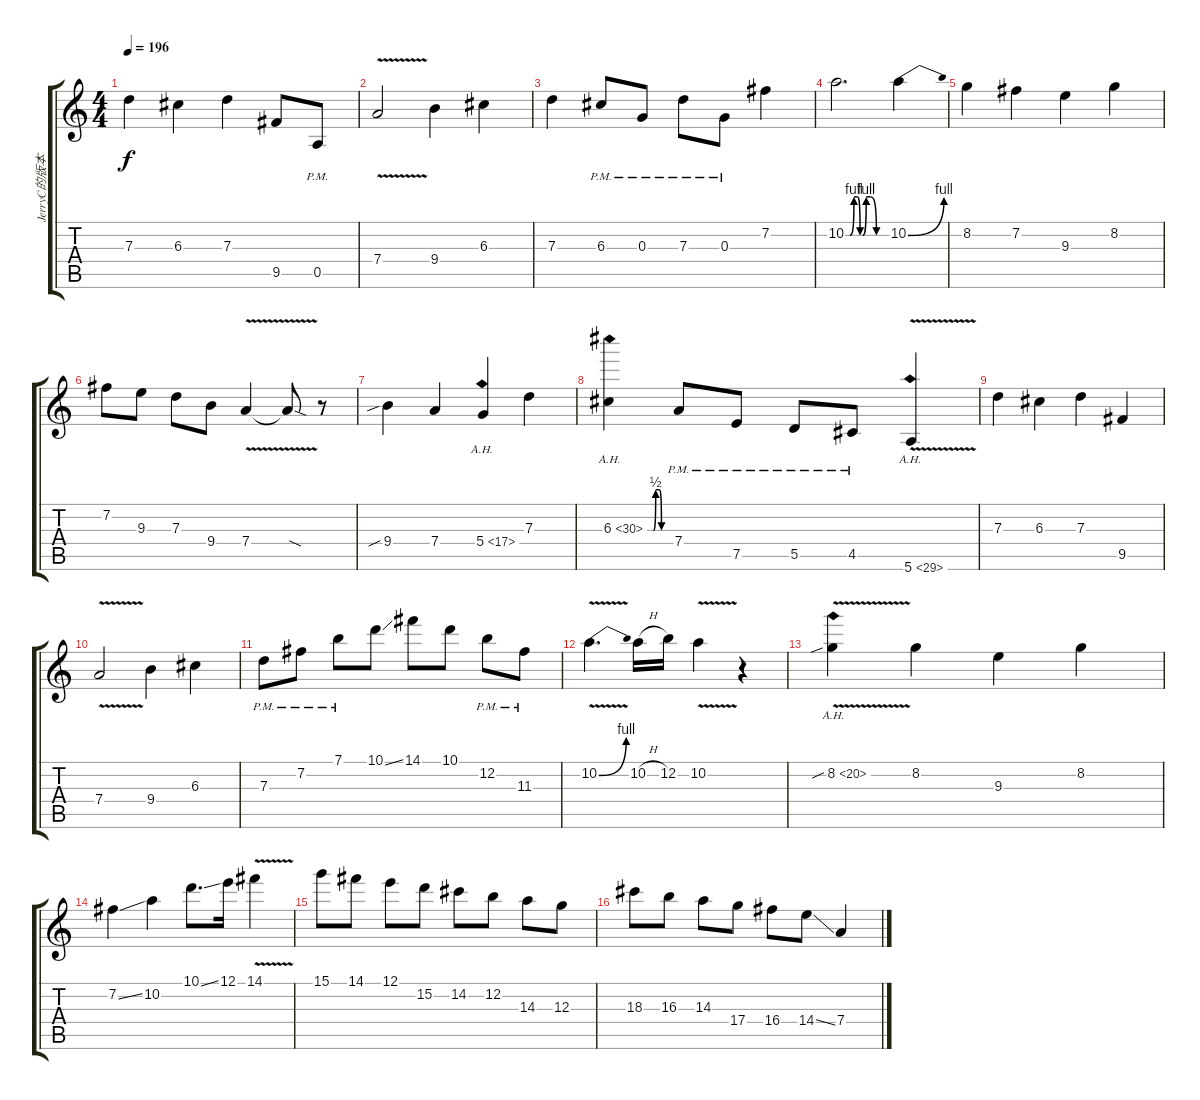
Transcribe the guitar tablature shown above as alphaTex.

\track (" JerryC的版本" " JerryC的版本") {instrument distortionguitar}
\staff {score tabs}
\tuning (E4 B3 G3 D3 A2 E2) {hide}
\ts (4 4)
\tempo 196
\clef g2
\ks c
7.3.4{dy f} 6.3.4 7.3.4 9.5.8 0.5{pm}.8 |
7.4{v}.2 9.4.4 6.3.4 |
7.3.4 6.3{pm}.8 0.3{pm}.8 7.3{pm}.8 0.3{pm}.8 7.2.4 |
10.2{be (custom 0 0 6 0 12 4 17 4 21 0 25 0 30 4 36 4 45 0 60 0)}.2{d} 10.2{be (bend 0 0 60 4)}.4 |
8.2.4 7.2.4 9.3.4 8.2.4 |
7.2.8 9.3.8 7.3.8 9.4.8 7.4{v}.4 7.4{sod t}.8 r.8 |
9.4{sib}.4 7.4.4 5.4{ah 12}.4 7.3.4 |
6.3{be (custom 0 0 15 0 21 2 30 2 36 0 60 0) ah 24}.4 7.4{pm}.8 7.5{pm}.8 5.5{pm}.8 4.5{pm}.8 5.6{ah 24 v}.4 |
7.3.4 6.3.4 7.3.4 9.5.4 |
7.4{v}.2 9.4.4 6.3.4 |
7.3{pm}.8 7.2{pm}.8 7.1{pm}.8 10.1{ss}.8 14.1.8 10.1.8 12.2{pm}.8 11.3{pm}.8 |
10.2{be (bend 0 0 60 4) v}.4{d} 10.2{h}.16 12.2.16 10.2{v}.4 r.4 |
8.2{ah 12 v sib}.4 8.2.4 9.3.4 8.2.4 |
7.2{ss}.4 10.2.4 10.1{ss}.8{d} 12.1.16 14.1{v}.4 |
15.1.8 14.1.8 12.1.8 15.2.8 14.2.8 12.2.8 14.3.8 12.3.8 |
18.3.8 16.3.8 14.3.8 17.4.8 16.4.8 14.4{ss}.8 7.4.4
